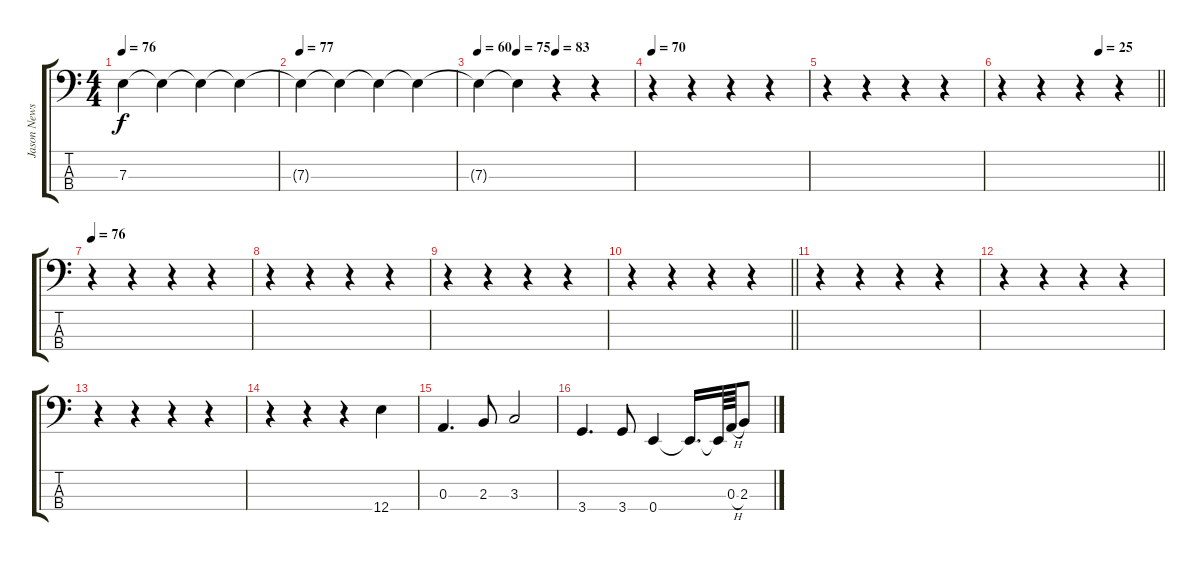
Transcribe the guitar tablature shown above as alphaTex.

\track ("Jason Newsted" "Jason News") {instrument electricbasspick}
\staff {score tabs}
\tuning (G2 D2 A1 E1) {hide}
\ts (4 4)
\tempo 76
\tempo 97
\tempo 76
\clef f4
\ks c
7.3.4{dy f volume 16 instrument electricbasspick} 7.3{t}.4 7.3{t}.4 7.3{t}.4 |
\tempo 77
7.3{t}.4 7.3{t}.4 7.3{t}.4{volume 11} 7.3{t}.4 |
\tempo 60
\tempo (75 0.25)
\tempo (83 0.5)
7.3{t}.4 7.3{t}.4 r.4 r.4 |
\tempo 70
r.4 r.4 r.4 r.4 |
r.4 r.4 r.4 r.4 |
\tempo (25 0.625)
\barLineRight lightlight
r.4 r.4 r.4 r.4 |
\section ("" "")
\tempo 76
r.4 r.4 r.4 r.4 |
r.4 r.4 r.4 r.4 |
r.4 r.4 r.4 r.4 |
\barLineRight lightlight
r.4 r.4 r.4 r.4 |
\section ("" "")
r.4 r.4 r.4 r.4 |
r.4 r.4 r.4 r.4 |
r.4 r.4 r.4 r.4 |
r.4 r.4 r.4 12.4.4 |
0.3.4{d} 2.3.8 3.3.2 |
3.4.4{d} 3.4.8 0.4.4 0.4{t}.16{d} 0.4{t}.64 0.3{h}.64 2.3.8
